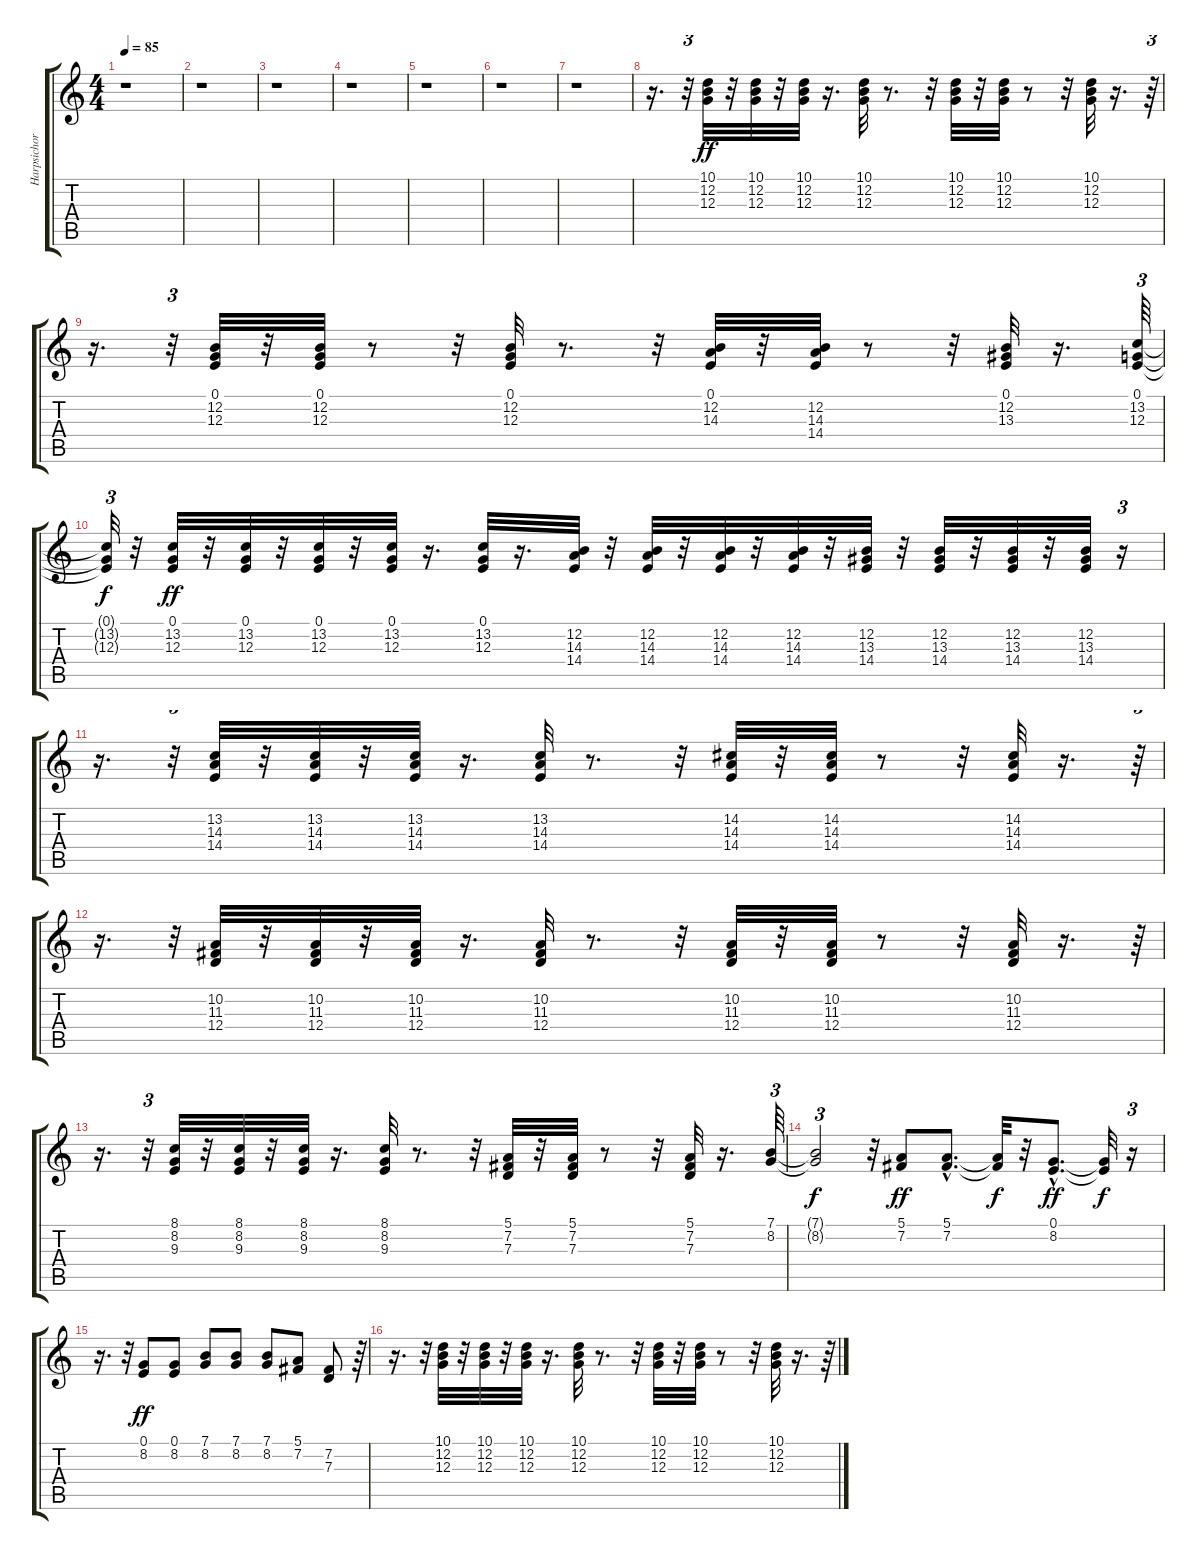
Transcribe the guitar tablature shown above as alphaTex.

\track ("Harpsichord" "Harpsichor") {instrument harpsichord}
\staff {score tabs}
\tuning (E4 B3 G3 D3 A2 E2) {hide}
\ts (4 4)
\tempo 85
\clef g2
\ks c
r.1{dy f} |
r.1 |
r.1 |
r.1 |
r.1 |
r.1 |
r.1 |
r.16{d} r.32{tu (3 2)} (10.1 12.2 12.3).32{dy ff} r.32 (10.1 12.2 12.3).32 r.32 (10.1 12.2 12.3).32 r.16{d} (10.1 12.2 12.3).32 r.8{d} r.32 (10.1 12.2 12.3).32 r.32 (10.1 12.2 12.3).32 r.8 r.32 (10.1 12.2 12.3).32 r.16{d} r.64{tu (3 2)} |
r.16{d} r.32{tu (3 2)} (0.1 12.2 12.3).32 r.32 (0.1 12.2 12.3).32 r.8 r.32 (0.1 12.2 12.3).32 r.8{d} r.32 (0.1 12.2 14.3).32 r.32 (12.2 14.3 14.4).32 r.8 r.32 (0.1 12.2 13.3).32 r.16{d} (0.1 13.2 12.3).64{tu (3 2)} |
(0.1{t} 13.2{t} 12.3{t}).32{tu (3 2) dy f} r.32 (0.1 13.2 12.3).32{dy ff} r.32 (0.1 13.2 12.3).32 r.32 (0.1 13.2 12.3).32 r.32 (0.1 13.2 12.3).32 r.16{d} (0.1 13.2 12.3).32 r.16{d} (12.2 14.3 14.4).32 r.32 (12.2 14.3 14.4).32 r.32 (12.2 14.3 14.4).32 r.32 (12.2 14.3 14.4).32 r.32 (12.2 13.3 14.4).32 r.32 (12.2 13.3 14.4).32 r.32 (12.2 13.3 14.4).32 r.32 (12.2 13.3 14.4).32 r.16{tu (3 2)} |
r.16{d} r.32{tu (3 2)} (13.2 14.3 14.4).32 r.32 (13.2 14.3 14.4).32 r.32 (13.2 14.3 14.4).32 r.16{d} (13.2 14.3 14.4).32 r.8{d} r.32 (14.2 14.3 14.4).32 r.32 (14.2 14.3 14.4).32 r.8 r.32 (14.2 14.3 14.4).32 r.16{d} r.64{tu (3 2)} |
r.16{d} r.32{tu (3 2)} (10.2 11.3 12.4).32 r.32 (10.2 11.3 12.4).32 r.32 (10.2 11.3 12.4).32 r.16{d} (10.2 11.3 12.4).32 r.8{d} r.32 (10.2 11.3 12.4).32 r.32 (10.2 11.3 12.4).32 r.8 r.32 (10.2 11.3 12.4).32 r.16{d} r.64{tu (3 2)} |
r.16{d} r.32{tu (3 2)} (8.1 8.2 9.3).32 r.32 (8.1 8.2 9.3).32 r.32 (8.1 8.2 9.3).32 r.16{d} (8.1 8.2 9.3).32 r.8{d} r.32 (5.1 7.2 7.3).32 r.32 (5.1 7.2 7.3).32 r.8 r.32 (5.1 7.2 7.3).32 r.16{d} (7.1 8.2).64{tu (3 2)} |
(7.1{t} 8.2{t}).2{tu (3 2) dy f} r.32 (5.1 7.2).8{dy ff} (5.1{hac} 7.2{hac}).8{d} (5.1{t} 7.2{t}).32{dy f} r.32 (0.1{hac} 8.2{hac}).8{d dy ff} (0.1{t} 8.2{t}).32{dy f} r.16{tu (3 2)} |
r.16{d} r.32{tu (3 2)} (0.1 8.2).8{dy ff} (0.1 8.2).8 (7.1 8.2).8 (7.1 8.2).8 (7.1 8.2).8 (5.1 7.2).8 (7.2 7.3).8 r.64{tu (3 2)} |
r.16{d} r.32{tu (3 2)} (10.1 12.2 12.3).32 r.32 (10.1 12.2 12.3).32 r.32 (10.1 12.2 12.3).32 r.16{d} (10.1 12.2 12.3).32 r.8{d} r.32 (10.1 12.2 12.3).32 r.32 (10.1 12.2 12.3).32 r.8 r.32 (10.1 12.2 12.3).32 r.16{d} r.64{tu (3 2)}
